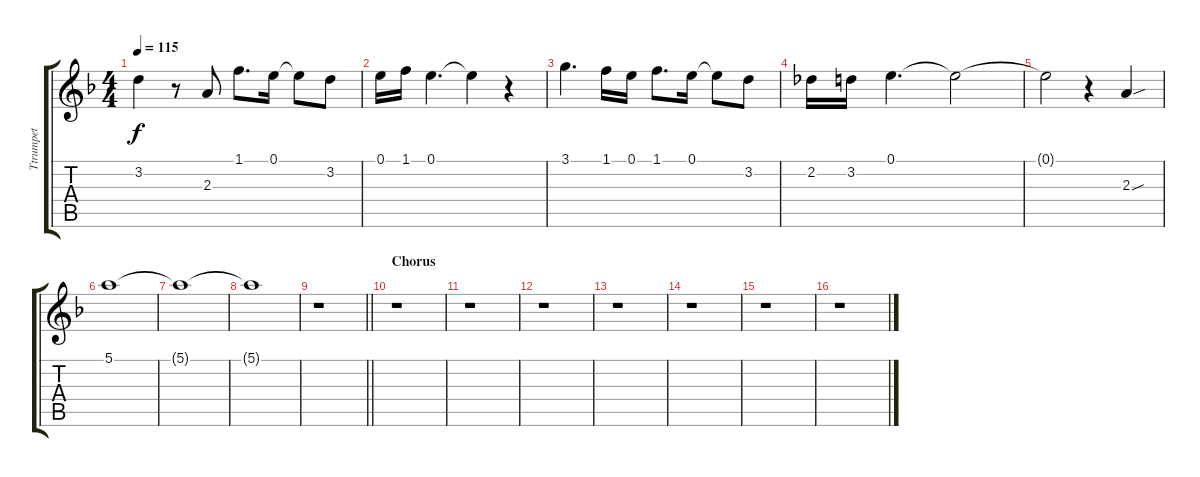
\track ("Ttrumpet" "Ttrumpet") {instrument trumpet}
\staff {score tabs}
\tuning (E5 B4 G4 D4 A3 E3) {hide}
\ts (4 4)
\tempo 115
\clef g2
\ks dminor
3.2.4{dy f} r.8 2.3.8 1.1.8{d} 0.1.16 0.1{t}.8 3.2.8 |
0.1.16 1.1.16 0.1.4{d} 0.1{t}.4 r.4 |
3.1.4{d} 1.1.16 0.1.16 1.1.8{d} 0.1.16 0.1{t}.8 3.2.8 |
2.2.16 3.2.16 0.1.4{d} 0.1{t}.2 |
0.1{t}.2 r.4 2.3{sou}.4 |
5.1.1 |
5.1{t}.1 |
5.1{t}.1 |
\barLineRight lightlight
r.1 |
\section ("" "Chorus")
r.1 |
r.1 |
r.1 |
r.1 |
r.1 |
r.1 |
r.1
